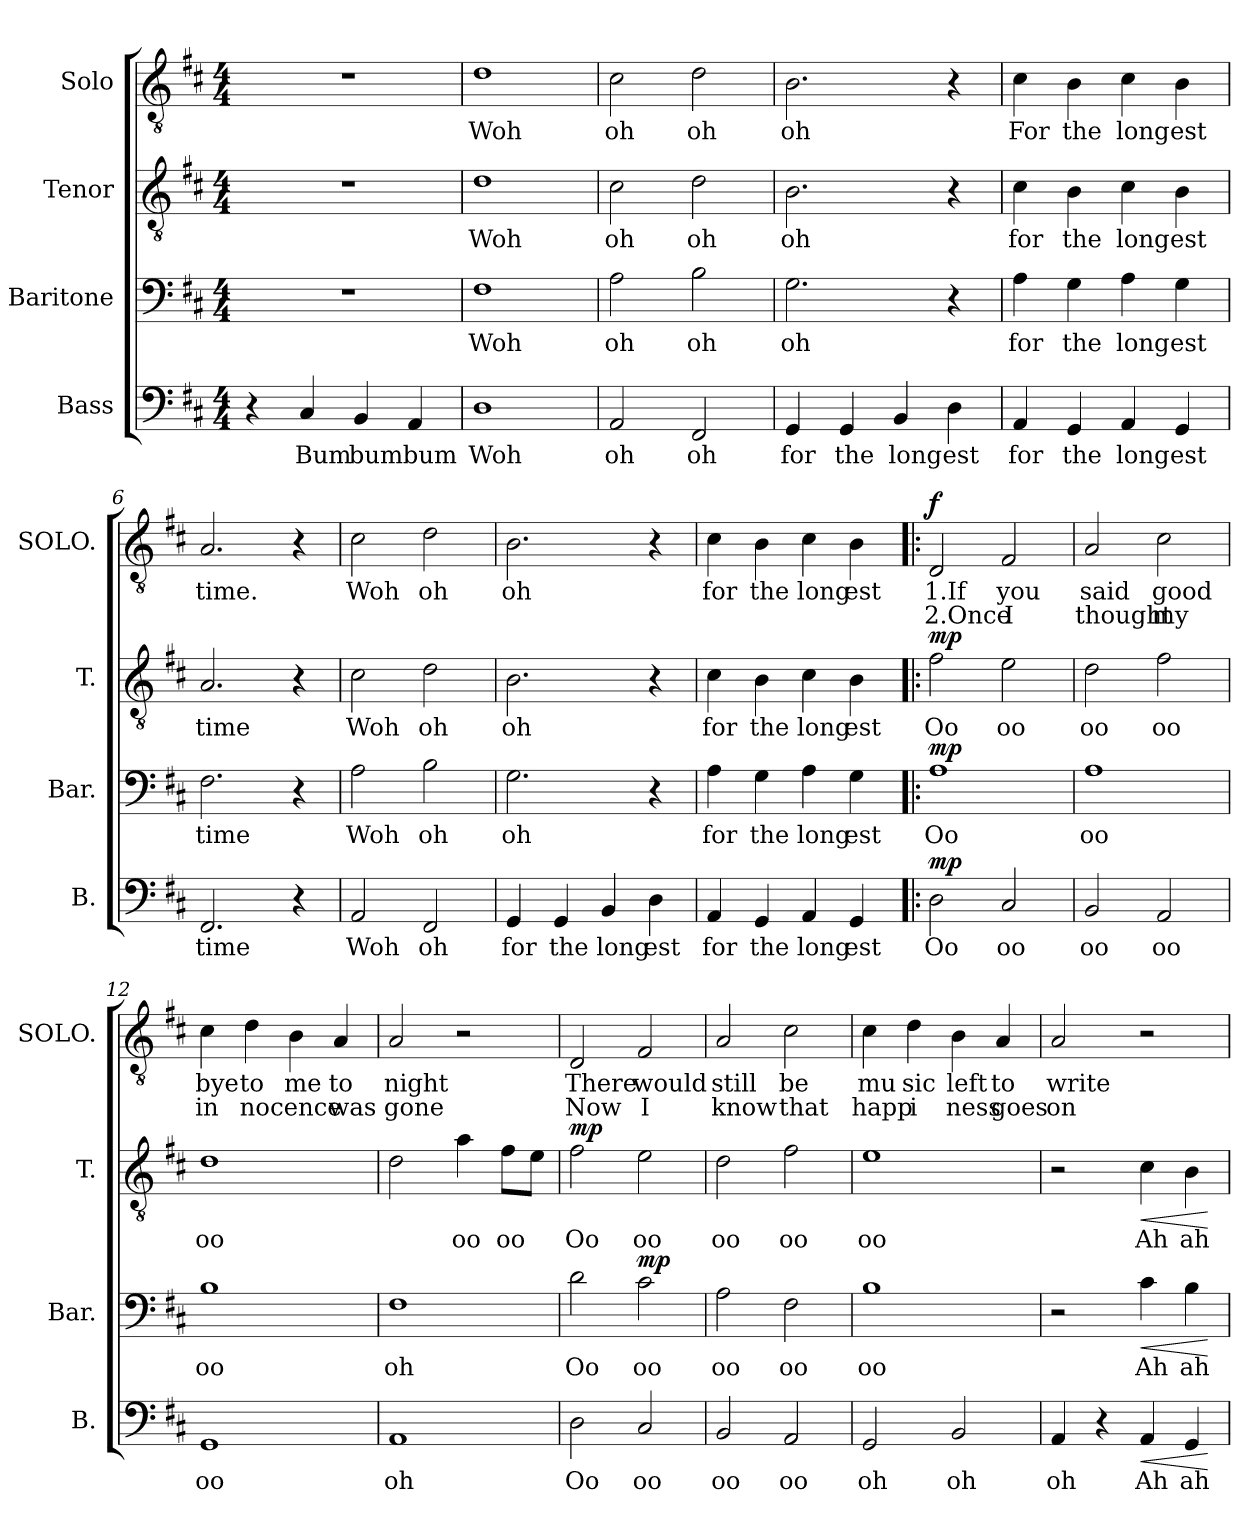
**kern	**text	**dynam	**kern	**text	**dynam	**kern	**text	**dynam	**kern	**text	**text	**dynam
*part4	*part4	*part4	*part3	*part3	*part3	*part2	*part2	*part2	*part1	*part1	*part1	*part1
*staff4	*staff4	*staff4	*staff3	*staff3	*staff3	*staff2	*staff2	*staff2	*staff1	*staff1	*staff1	*staff1
*I"Bass	*	*	*I"Baritone	*	*	*I"Tenor	*	*	*I"Solo	*	*	*
*I'B.	*	*	*I'Bar.	*	*	*I'T.	*	*	*I'SOLO.	*	*	*
*clefF4	*	*	*clefF4	*	*	*clefGv2	*	*	*clefGv2	*	*	*
*k[f#c#]	*	*	*k[f#c#]	*	*	*k[f#c#]	*	*	*k[f#c#]	*	*	*
*M4/4	*	*	*M4/4	*	*	*M4/4	*	*	*M4/4	*	*	*
*MM168	*	*	*MM168	*	*	*MM168	*	*	*MM168	*	*	*
=1	=1	=1	=1	=1	=1	=1	=1	=1	=1	=1	=1	=1
4r	.	.	1r	.	.	1r	.	.	1r	.	.	.
4C#/	Bum	.	.	.	.	.	.	.	.	.	.	.
4BB/	bum	.	.	.	.	.	.	.	.	.	.	.
4AA/	bum	.	.	.	.	.	.	.	.	.	.	.
=2	=2	=2	=2	=2	=2	=2	=2	=2	=2	=2	=2	=2
1D	Woh	.	1F#	Woh	.	1d	Woh	.	1d	Woh	.	.
=3	=3	=3	=3	=3	=3	=3	=3	=3	=3	=3	=3	=3
2AA/	oh	.	2A\	oh	.	2c#\	oh	.	2c#\	oh	.	.
2FF#/	oh	.	2B\	oh	.	2d\	oh	.	2d\	oh	.	.
=4	=4	=4	=4	=4	=4	=4	=4	=4	=4	=4	=4	=4
4GG/	for	.	2.G\	oh	.	2.B\	oh	.	2.B\	oh	.	.
4GG/	the	.	.	.	.	.	.	.	.	.	.	.
4BB/	long	.	.	.	.	.	.	.	.	.	.	.
4D\	est	.	4r	.	.	4r	.	.	4r	.	.	.
=5	=5	=5	=5	=5	=5	=5	=5	=5	=5	=5	=5	=5
4AA/	for	.	4A\	for	.	4c#\	for	.	4c#\	For	.	.
4GG/	the	.	4G\	the	.	4B\	the	.	4B\	the	.	.
4AA/	long	.	4A\	long	.	4c#\	long	.	4c#\	long	.	.
4GG/	est	.	4G\	est	.	4B\	est	.	4B\	est	.	.
=6	=6	=6	=6	=6	=6	=6	=6	=6	=6	=6	=6	=6
2.FF#/	time	.	2.F#\	time	.	2.A/	time	.	2.A/	time.	.	.
4r	.	.	4r	.	.	4r	.	.	4r	.	.	.
!!LO:LB:g=z
=7	=7	=7	=7	=7	=7	=7	=7	=7	=7	=7	=7	=7
2AA/	Woh	.	2A\	Woh	.	2c#\	Woh	.	2c#\	Woh	.	.
2FF#/	oh	.	2B\	oh	.	2d\	oh	.	2d\	oh	.	.
=8	=8	=8	=8	=8	=8	=8	=8	=8	=8	=8	=8	=8
4GG/	for	.	2.G\	oh	.	2.B\	oh	.	2.B\	oh	.	.
4GG/	the	.	.	.	.	.	.	.	.	.	.	.
4BB/	long	.	.	.	.	.	.	.	.	.	.	.
4D\	est	.	4r	.	.	4r	.	.	4r	.	.	.
=9	=9	=9	=9	=9	=9	=9	=9	=9	=9	=9	=9	=9
4AA/	for	.	4A\	for	.	4c#\	for	.	4c#\	for	.	.
4GG/	the	.	4G\	the	.	4B\	the	.	4B\	the	.	.
4AA/	long	.	4A\	long	.	4c#\	long	.	4c#\	long	.	.
4GG/	est	.	4G\	est	.	4B\	est	.	4B\	est	.	.
=10!|:	=10!|:	=10!|:	=10!|:	=10!|:	=10!|:	=10!|:	=10!|:	=10!|:	=10!|:	=10!|:	=10!|:	=10!|:
!	!	!LO:DY:b	!	!	!LO:DY:b	!	!	!LO:DY:b	!	!	!	!LO:DY:a
2D\	Oo	mp	1A	Oo	mp	2f#\	Oo	mp	2D/	1.If	2.Once	f
2C#/	oo	.	.	.	.	2e\	oo	.	2F#/	you	I	.
=11	=11	=11	=11	=11	=11	=11	=11	=11	=11	=11	=11	=11
2BB/	oo	.	1A	oo	.	2d\	oo	.	2A/	said	thought	.
2AA/	oo	.	.	.	.	2f#\	oo	.	2c#\	good	my	.
!!LO:PB:g=z
=12	=12	=12	=12	=12	=12	=12	=12	=12	=12	=12	=12	=12
1GG	oo	.	1B	oo	.	1d	oo	.	4c#\	bye	in	.
.	.	.	.	.	.	.	.	.	4d\	to	no	.
.	.	.	.	.	.	.	.	.	4B\	me	cence	.
.	.	.	.	.	.	.	.	.	4A/	to	was	.
=13	=13	=13	=13	=13	=13	=13	=13	=13	=13	=13	=13	=13
!	!	!	!	!	!LO:DY:b	!	!	!	!	!	!	!
!	!	!	!	!	!LO:DY:n=1:b	!	!	!	!	!	!	!
!	!	!	!	!	!LO:DY:n=2:b	!	!	!LO:DY:b	!	!	!	!
!	!	!	!	!	!	!	!	!LO:DY:n=1:b	!	!	!	!
!	!	!	!	!	!	!	!	!LO:DY:n=2:b	!	!	!	!
1AA	oh	.	1F#	oh	mf mf mf	2d\	.	mf mf mf	2A/	night	gone	.
.	.	.	.	.	.	4a\	oo	.	2r	.	.	.
.	.	.	.	.	.	8f#\L	oo	.	.	.	.	.
.	.	.	.	.	.	8e\J	.	.	.	.	.	.
=14	=14	=14	=14	=14	=14	=14	=14	=14	=14	=14	=14	=14
!	!	!	!	!	!	!	!	!LO:DY:b	!	!	!	!
2D\	Oo	.	2d\	Oo	.	2f#\	Oo	mp	2D/	There	Now	.
!	!	!	!	!	!LO:DY:b	!	!	!	!	!	!	!
2C#/	oo	.	2c#\	oo	mp	2e\	oo	.	2F#/	would	I	.
=15	=15	=15	=15	=15	=15	=15	=15	=15	=15	=15	=15	=15
2BB/	oo	.	2A\	oo	.	2d\	oo	.	2A/	still	know	.
2AA/	oo	.	2F#\	oo	.	2f#\	oo	.	2c#\	be	that	.
=16	=16	=16	=16	=16	=16	=16	=16	=16	=16	=16	=16	=16
2GG/	oh	.	1B	oo	.	1e	oo	.	4c#\	mu	happ	.
.	.	.	.	.	.	.	.	.	4d\	sic	i	.
2BB/	oh	.	.	.	.	.	.	.	4B\	left	ness	.
.	.	.	.	.	.	.	.	.	4A/	to	goes	.
!!LO:LB:g=z
=17	=17	=17	=17	=17	=17	=17	=17	=17	=17	=17	=17	=17
4AA/	oh	.	2r	.	.	2r	.	.	2A/	write	on	.
4r	.	.	.	.	.	.	.	.	.	.	.	.
!	!	!LO:HP:b	!	!	!LO:HP:b	!	!	!LO:HP:b	!	!	!	!
4AA/	Ah	<	4c#\	Ah	<	4c#\	Ah	<	2r	.	.	.
4GG/	ah	.	4B\	ah	.	4B\	ah	.	.	.	.	.
.	.	[	.	.	[	.	.	[	.	.	.	.
=	=	=	=	=	=	=	=	=	=	=	=	=
*-	*-	*-	*-	*-	*-	*-	*-	*-	*-	*-	*-	*-
